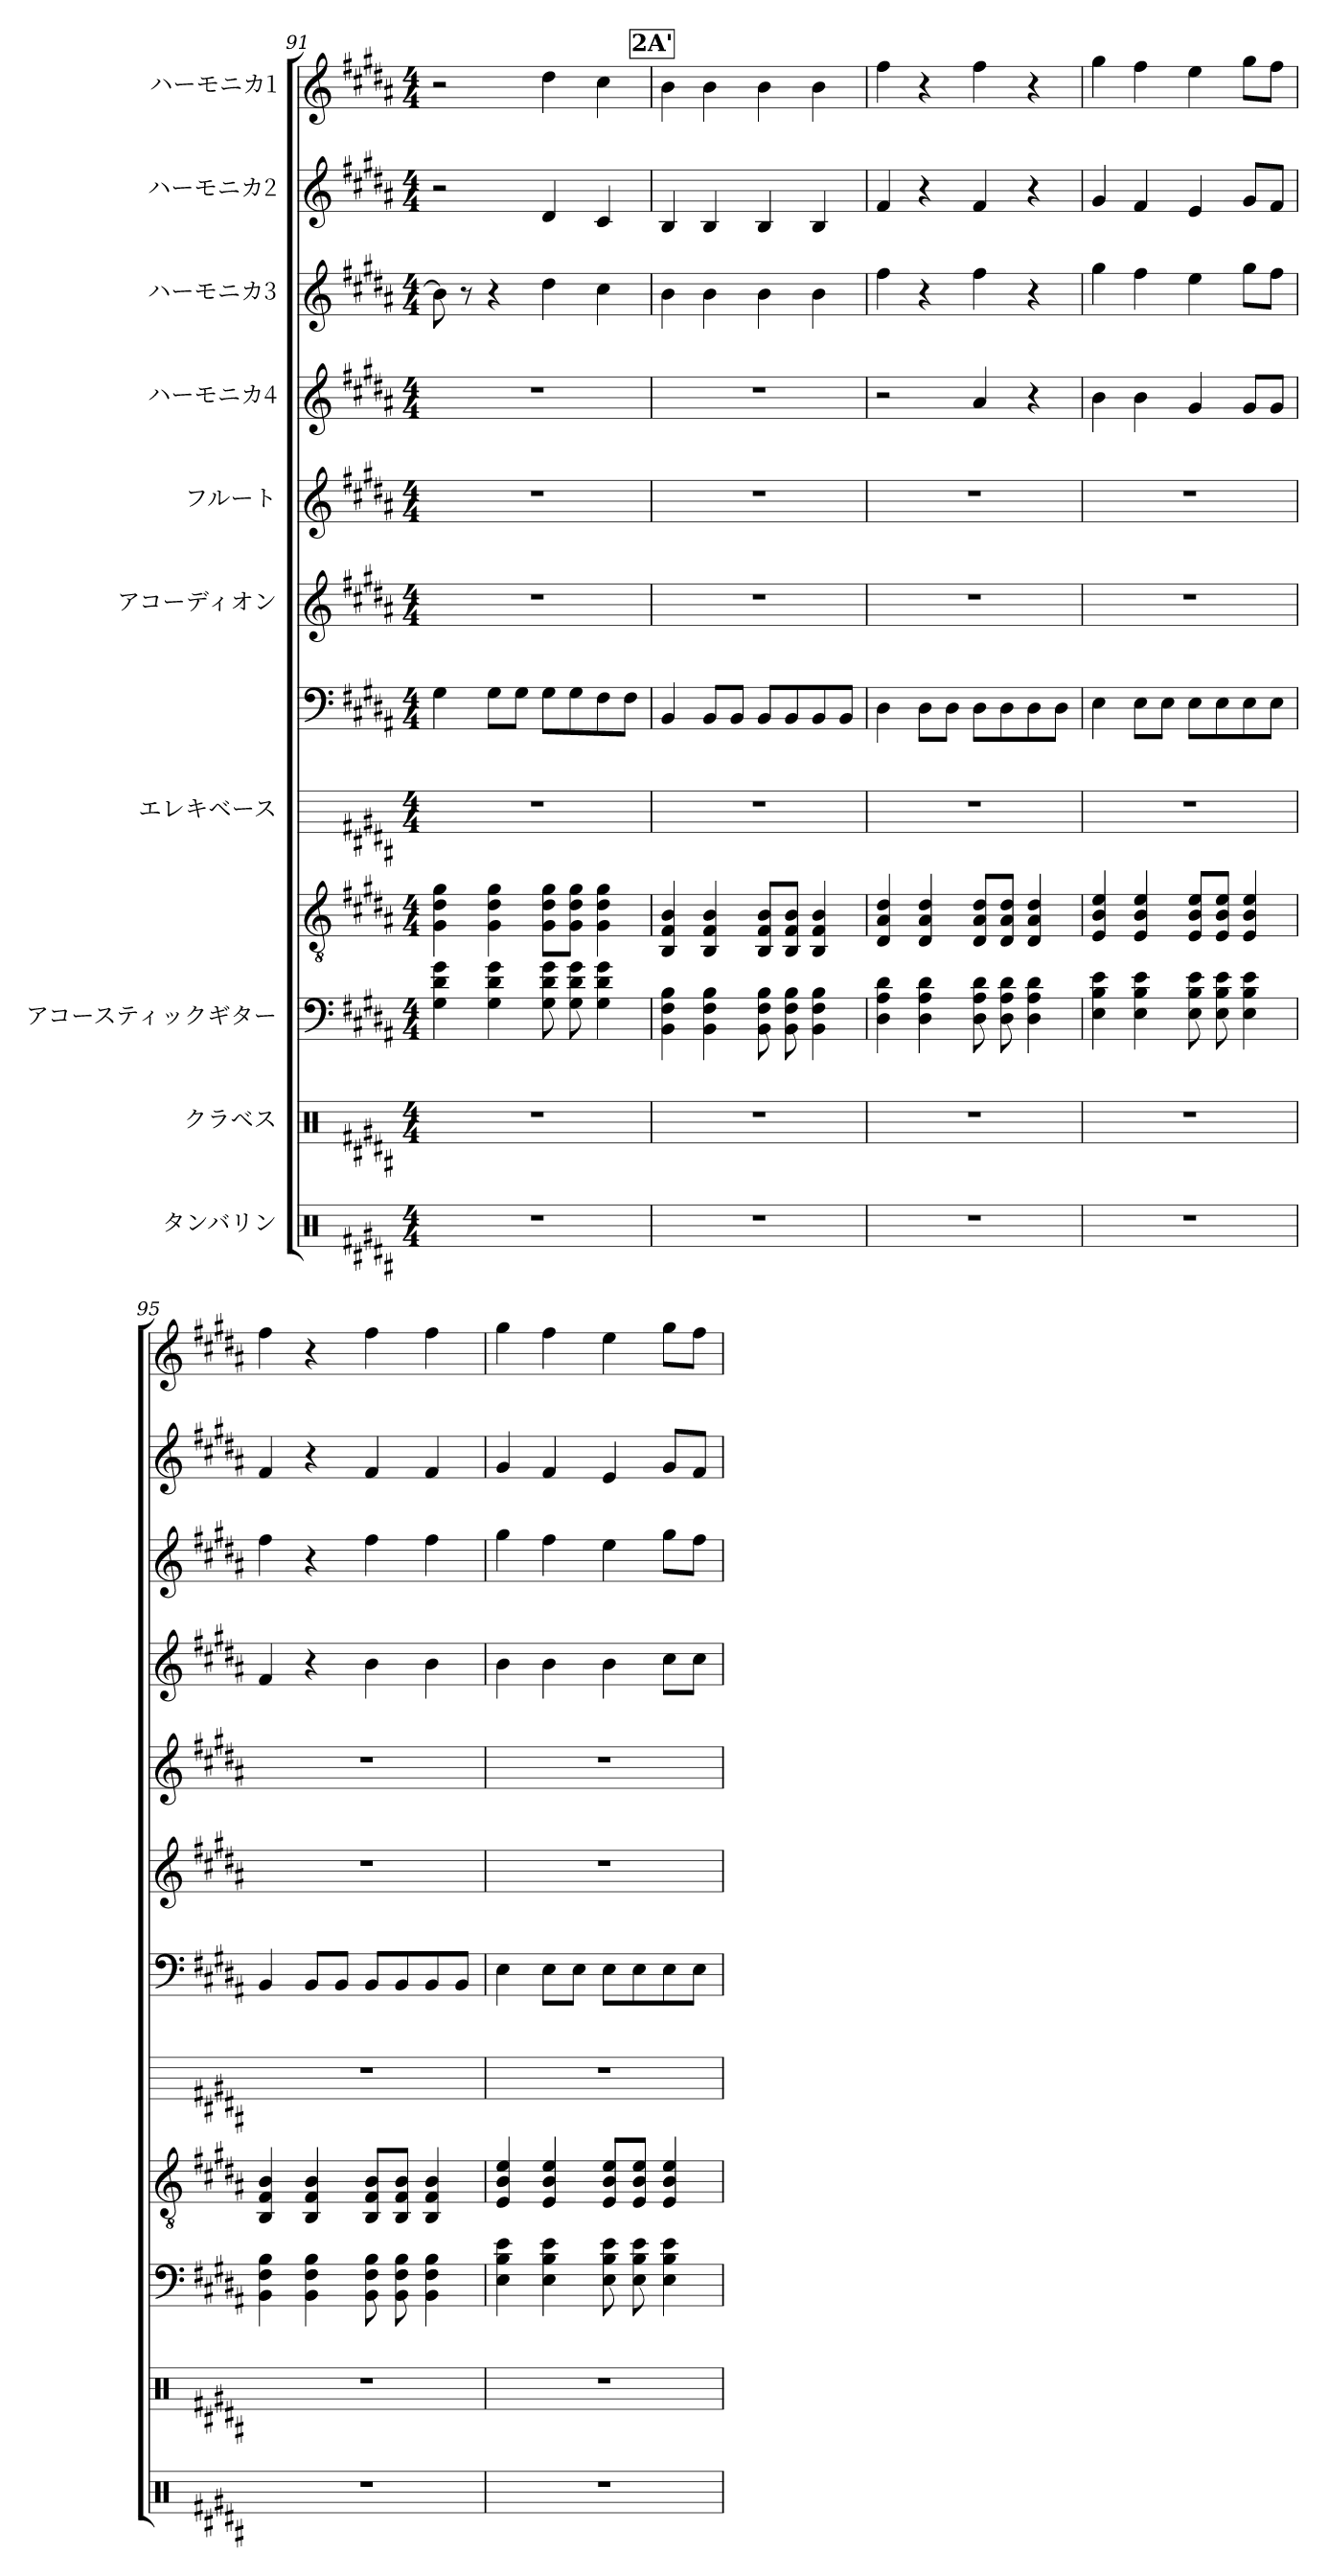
**kern	**kern	**kern	**kern	**kern	**kern	**kern	**kern	**kern	**kern	**kern	**kern
*part10	*part9	*part8	*part8	*part7	*part7	*part6	*part5	*part4	*part3	*part2	*part1
*staff12	*staff11	*staff10	*staff9	*staff8	*staff7	*staff6	*staff5	*staff4	*staff3	*staff2	*staff1
*I"タンバリン	*I"クラベス	*I"アコースティックギター	*	*I"エレキベース	*	*I"アコーディオン	*I"フルート	*I"ハーモニカ4	*I"ハーモニカ3	*I"ハーモニカ2	*I"ハーモニカ1
*clefX	*clefX	*	*clefGv2	*	*clefF4	*clefG2	*clefG2	*clefG2	*clefG2	*clefG2	*clefG2
*	*	*	*	*ITrd7c12	*ITrd7c12	*	*	*	*	*	*
*k[f#c#g#d#a#]	*k[f#c#g#d#a#]	*k[f#c#g#d#a#]	*k[f#c#g#d#a#]	*k[f#c#g#d#a#]	*k[f#c#g#d#a#]	*k[f#c#g#d#a#]	*k[f#c#g#d#a#]	*k[f#c#g#d#a#]	*k[f#c#g#d#a#]	*k[f#c#g#d#a#]	*k[f#c#g#d#a#]
*M4/4	*M4/4	*M4/4	*M4/4	*M4/4	*M4/4	*M4/4	*M4/4	*M4/4	*M4/4	*M4/4	*M4/4
=91	=91	=91	=91	=91	=91	=91	=91	=91	=91	=91	=91
1r	1r	4G# 4d# 4g#	4G#\ 4d#\ 4g#\	1r	4GG#\	1r	1r	1r	8b\]	2r	2r
.	.	.	.	.	.	.	.	.	8r	.	.
.	.	4G# 4d# 4g#	4G#\ 4d#\ 4g#\	.	8GG#\L	.	.	.	4r	.	.
.	.	.	.	.	8GG#\J	.	.	.	.	.	.
.	.	8G# 8d# 8g#	8G#\ 8d#\ 8g#\L	.	8GG#\L	.	.	.	4dd#\	4d#/	4dd#\
.	.	8G# 8d# 8g#	8G#\ 8d#\ 8g#\J	.	8GG#\	.	.	.	.	.	.
.	.	4G# 4d# 4g#	4G#\ 4d#\ 4g#\	.	8FF#\	.	.	.	4cc#\	4c#/	4cc#\
.	.	.	.	.	8FF#\J	.	.	.	.	.	.
!!LO:REH:place=s1:a:B:fs=14:t=2A'
=92	=92	=92	=92	=92	=92	=92	=92	=92	=92	=92	=92
1r	1r	4BB 4F# 4B	4BB/ 4F#/ 4B/	1r	4BBB/	1r	1r	1r	4b\	4B/	4b\
.	.	4BB 4F# 4B	4BB/ 4F#/ 4B/	.	8BBB/L	.	.	.	4b\	4B/	4b\
.	.	.	.	.	8BBB/J	.	.	.	.	.	.
.	.	8BB 8F# 8B	8BB/ 8F#/ 8B/L	.	8BBB/L	.	.	.	4b\	4B/	4b\
.	.	8BB 8F# 8B	8BB/ 8F#/ 8B/J	.	8BBB/	.	.	.	.	.	.
.	.	4BB 4F# 4B	4BB/ 4F#/ 4B/	.	8BBB/	.	.	.	4b\	4B/	4b\
.	.	.	.	.	8BBB/J	.	.	.	.	.	.
!!LO:PB:g=z
=93	=93	=93	=93	=93	=93	=93	=93	=93	=93	=93	=93
1r	1r	4D# 4A# 4d#	4D#/ 4A#/ 4d#/	1r	4DD#\	1r	1r	2r	4ff#\	4f#/	4ff#\
.	.	4D# 4A# 4d#	4D#/ 4A#/ 4d#/	.	8DD#\L	.	.	.	4r	4r	4r
.	.	.	.	.	8DD#\J	.	.	.	.	.	.
.	.	8D# 8A# 8d#	8D#/ 8A#/ 8d#/L	.	8DD#\L	.	.	4a#/	4ff#\	4f#/	4ff#\
.	.	8D# 8A# 8d#	8D#/ 8A#/ 8d#/J	.	8DD#\	.	.	.	.	.	.
.	.	4D# 4A# 4d#	4D#/ 4A#/ 4d#/	.	8DD#\	.	.	4r	4r	4r	4r
.	.	.	.	.	8DD#\J	.	.	.	.	.	.
=94	=94	=94	=94	=94	=94	=94	=94	=94	=94	=94	=94
1r	1r	4E 4B 4e	4E/ 4B/ 4e/	1r	4EE\	1r	1r	4b\	4gg#\	4g#/	4gg#\
.	.	4E 4B 4e	4E/ 4B/ 4e/	.	8EE\L	.	.	4b\	4ff#\	4f#/	4ff#\
.	.	.	.	.	8EE\J	.	.	.	.	.	.
.	.	8E 8B 8e	8E/ 8B/ 8e/L	.	8EE\L	.	.	4g#/	4ee\	4e/	4ee\
.	.	8E 8B 8e	8E/ 8B/ 8e/J	.	8EE\	.	.	.	.	.	.
.	.	4E 4B 4e	4E/ 4B/ 4e/	.	8EE\	.	.	8g#/L	8gg#\L	8g#/L	8gg#\L
.	.	.	.	.	8EE\J	.	.	8g#/J	8ff#\J	8f#/J	8ff#\J
=95	=95	=95	=95	=95	=95	=95	=95	=95	=95	=95	=95
1r	1r	4BB 4F# 4B	4BB/ 4F#/ 4B/	1r	4BBB/	1r	1r	4f#/	4ff#\	4f#/	4ff#\
.	.	4BB 4F# 4B	4BB/ 4F#/ 4B/	.	8BBB/L	.	.	4r	4r	4r	4r
.	.	.	.	.	8BBB/J	.	.	.	.	.	.
.	.	8BB 8F# 8B	8BB/ 8F#/ 8B/L	.	8BBB/L	.	.	4b\	4ff#\	4f#/	4ff#\
.	.	8BB 8F# 8B	8BB/ 8F#/ 8B/J	.	8BBB/	.	.	.	.	.	.
.	.	4BB 4F# 4B	4BB/ 4F#/ 4B/	.	8BBB/	.	.	4b\	4ff#\	4f#/	4ff#\
.	.	.	.	.	8BBB/J	.	.	.	.	.	.
=96	=96	=96	=96	=96	=96	=96	=96	=96	=96	=96	=96
1r	1r	4E 4B 4e	4E/ 4B/ 4e/	1r	4EE\	1r	1r	4b\	4gg#\	4g#/	4gg#\
.	.	4E 4B 4e	4E/ 4B/ 4e/	.	8EE\L	.	.	4b\	4ff#\	4f#/	4ff#\
.	.	.	.	.	8EE\J	.	.	.	.	.	.
.	.	8E 8B 8e	8E/ 8B/ 8e/L	.	8EE\L	.	.	4b\	4ee\	4e/	4ee\
.	.	8E 8B 8e	8E/ 8B/ 8e/J	.	8EE\	.	.	.	.	.	.
.	.	4E 4B 4e	4E/ 4B/ 4e/	.	8EE\	.	.	8cc#\L	8gg#\L	8g#/L	8gg#\L
.	.	.	.	.	8EE\J	.	.	8cc#\J	8ff#\J	8f#/J	8ff#\J
=	=	=	=	=	=	=	=	=	=	=	=
*-	*-	*-	*-	*-	*-	*-	*-	*-	*-	*-	*-
